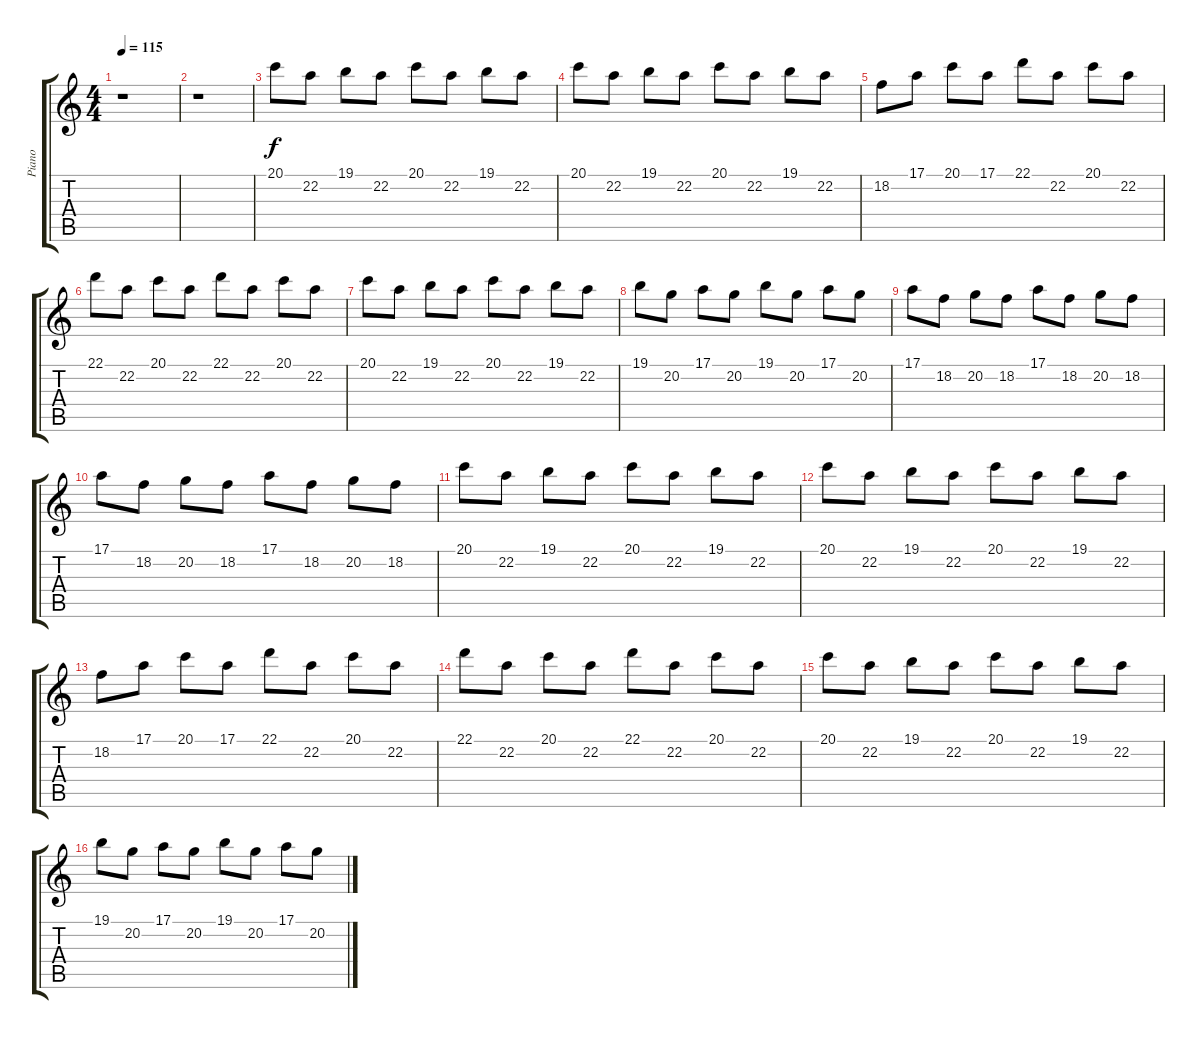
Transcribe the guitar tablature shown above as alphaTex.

\track ("Piano" "Piano") {instrument acousticgrandpiano}
\staff {score tabs}
\tuning (E4 B3 G3 D3 A2 E2) {hide}
\ts (4 4)
\tempo 115
\clef g2
\ks c
r.1{dy f} |
r.1 |
20.1.8 22.2.8 19.1.8 22.2.8 20.1.8 22.2.8 19.1.8 22.2.8 |
20.1.8 22.2.8 19.1.8 22.2.8 20.1.8 22.2.8 19.1.8 22.2.8 |
18.2.8 17.1.8 20.1.8 17.1.8 22.1.8 22.2.8 20.1.8 22.2.8 |
22.1.8 22.2.8 20.1.8 22.2.8 22.1.8 22.2.8 20.1.8 22.2.8 |
20.1.8 22.2.8 19.1.8 22.2.8 20.1.8 22.2.8 19.1.8 22.2.8 |
19.1.8 20.2.8 17.1.8 20.2.8 19.1.8 20.2.8 17.1.8 20.2.8 |
17.1.8 18.2.8 20.2.8 18.2.8 17.1.8 18.2.8 20.2.8 18.2.8 |
17.1.8 18.2.8 20.2.8 18.2.8 17.1.8 18.2.8 20.2.8 18.2.8 |
20.1.8 22.2.8 19.1.8 22.2.8 20.1.8 22.2.8 19.1.8 22.2.8 |
20.1.8 22.2.8 19.1.8 22.2.8 20.1.8 22.2.8 19.1.8 22.2.8 |
18.2.8 17.1.8 20.1.8 17.1.8 22.1.8 22.2.8 20.1.8 22.2.8 |
22.1.8 22.2.8 20.1.8 22.2.8 22.1.8 22.2.8 20.1.8 22.2.8 |
20.1.8 22.2.8 19.1.8 22.2.8 20.1.8 22.2.8 19.1.8 22.2.8 |
19.1.8 20.2.8 17.1.8 20.2.8 19.1.8 20.2.8 17.1.8 20.2.8
